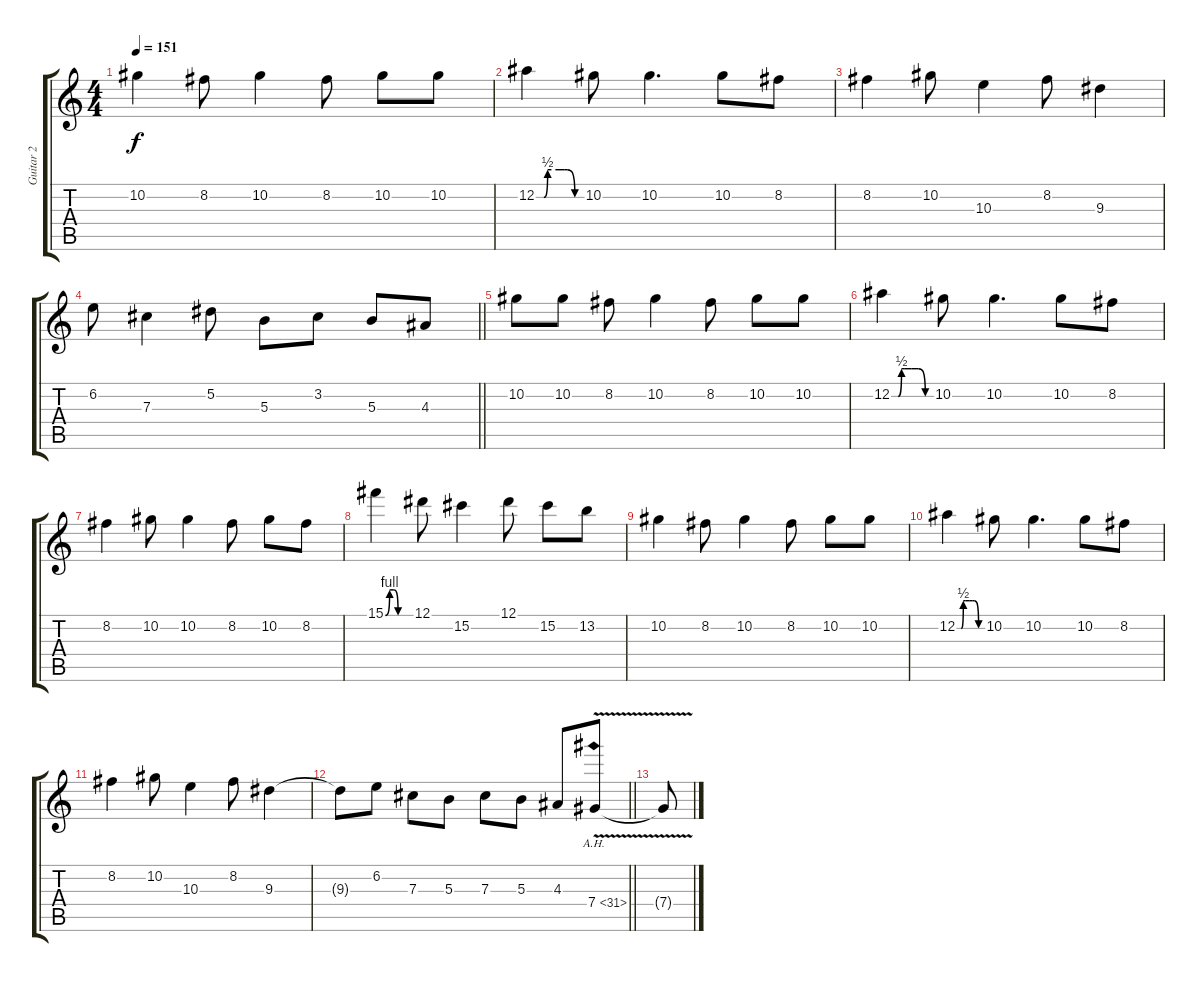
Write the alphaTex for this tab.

\track ("Guitar 2" "Guitar 2") {instrument distortionguitar}
\staff {score tabs}
\tuning (Eb4 Bb3 Gb3 Db3 Ab2 Eb2) {hide}
\ts (4 4)
\tempo 151
\clef g2
\ks c
10.2.4{dy f} 8.2.8 10.2.4 8.2.8 10.2.8 10.2.8 |
12.2{be (custom 0 0 10 0 15 2 20 2 30 2 37 2 41 2 51 0 60 0)}.4 10.2.8 10.2.4{d} 10.2.8 8.2.8 |
8.2.4 10.2.8 10.3.4 8.2.8 9.3.4 |
\barLineRight lightlight
6.2.8 7.3.4 5.2.8 5.3.8 3.2.8 5.3.8 4.3.8 |
10.2.8 10.2.8 8.2.8 10.2.4 8.2.8 10.2.8 10.2.8 |
12.2{be (custom 0 0 10 0 15 2 20 2 30 2 37 2 41 2 51 0 60 0)}.4 10.2.8 10.2.4{d} 10.2.8 8.2.8 |
8.2.4 10.2.8 10.2.4 8.2.8 10.2.8 8.2.8 |
15.1{be (custom 0 0 10 4 20 4 30 0 60 0)}.4 12.1.8 15.2.4 12.1.8 15.2.8 13.2.8 |
10.2.4 8.2.8 10.2.4 8.2.8 10.2.8 10.2.8 |
12.2{be (custom 0 0 10 0 15 2 20 2 30 2 37 2 41 2 51 0 60 0)}.4 10.2.8 10.2.4{d} 10.2.8 8.2.8 |
8.2.4 10.2.8 10.3.4 8.2.8 9.3.4 |
\barLineRight lightlight
9.3{t}.8 6.2.8 7.3.8 5.3.8 7.3.8 5.3.8 4.3.8 7.4{ah 24 v}.8 |
7.4{t}.8
